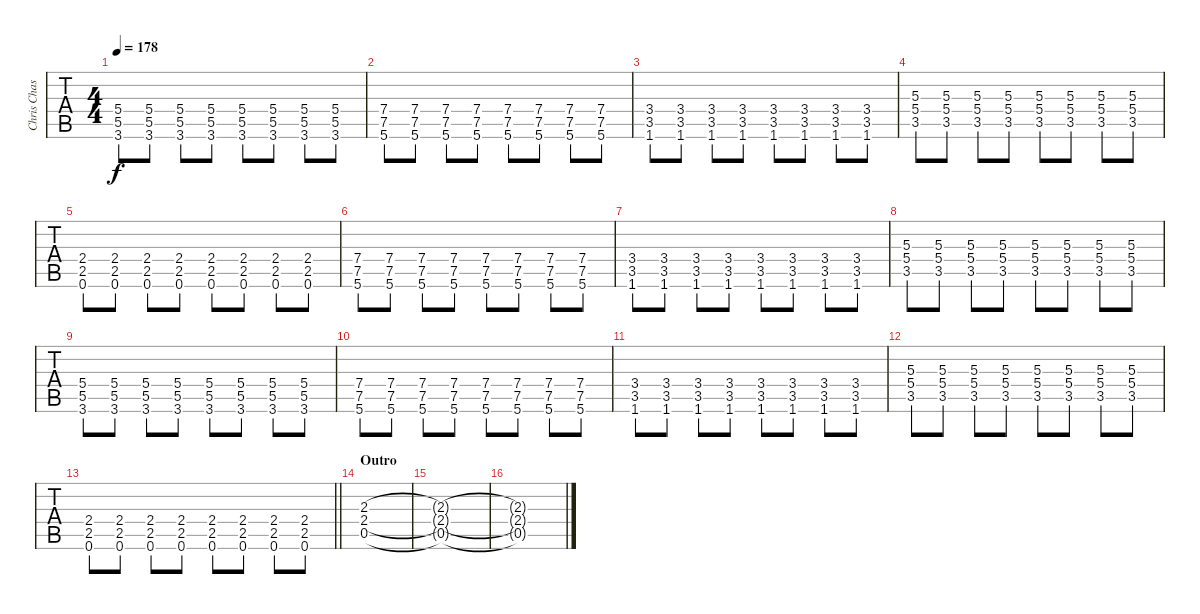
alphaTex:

\track ("Chris Chasse - Guitar One" "Chris Chas") {instrument distortionguitar}
\staff {tabs}
\tuning (Eb4 Bb3 Gb3 Db3 Ab2 Eb2) {hide}
\ts (4 4)
\tempo 178
\clef g2
\ks c
(5.4 5.5 3.6).8{dy f} (5.4 5.5 3.6).8 (5.4 5.5 3.6).8 (5.4 5.5 3.6).8 (5.4 5.5 3.6).8 (5.4 5.5 3.6).8 (5.4 5.5 3.6).8 (5.4 5.5 3.6).8 |
(7.4 7.5 5.6).8 (7.4 7.5 5.6).8 (7.4 7.5 5.6).8 (7.4 7.5 5.6).8 (7.4 7.5 5.6).8 (7.4 7.5 5.6).8 (7.4 7.5 5.6).8 (7.4 7.5 5.6).8 |
(3.4 3.5 1.6).8 (3.4 3.5 1.6).8 (3.4 3.5 1.6).8 (3.4 3.5 1.6).8 (3.4 3.5 1.6).8 (3.4 3.5 1.6).8 (3.4 3.5 1.6).8 (3.4 3.5 1.6).8 |
(5.3 5.4 3.5).8 (5.3 5.4 3.5).8 (5.3 5.4 3.5).8 (5.3 5.4 3.5).8 (5.3 5.4 3.5).8 (5.3 5.4 3.5).8 (5.3 5.4 3.5).8 (5.3 5.4 3.5).8 |
(2.4 2.5 0.6).8 (2.4 2.5 0.6).8 (2.4 2.5 0.6).8 (2.4 2.5 0.6).8 (2.4 2.5 0.6).8 (2.4 2.5 0.6).8 (2.4 2.5 0.6).8 (2.4 2.5 0.6).8 |
(7.4 7.5 5.6).8 (7.4 7.5 5.6).8 (7.4 7.5 5.6).8 (7.4 7.5 5.6).8 (7.4 7.5 5.6).8 (7.4 7.5 5.6).8 (7.4 7.5 5.6).8 (7.4 7.5 5.6).8 |
(3.4 3.5 1.6).8 (3.4 3.5 1.6).8 (3.4 3.5 1.6).8 (3.4 3.5 1.6).8 (3.4 3.5 1.6).8 (3.4 3.5 1.6).8 (3.4 3.5 1.6).8 (3.4 3.5 1.6).8 |
(5.3 5.4 3.5).8 (5.3 5.4 3.5).8 (5.3 5.4 3.5).8 (5.3 5.4 3.5).8 (5.3 5.4 3.5).8 (5.3 5.4 3.5).8 (5.3 5.4 3.5).8 (5.3 5.4 3.5).8 |
(5.4 5.5 3.6).8 (5.4 5.5 3.6).8 (5.4 5.5 3.6).8 (5.4 5.5 3.6).8 (5.4 5.5 3.6).8 (5.4 5.5 3.6).8 (5.4 5.5 3.6).8 (5.4 5.5 3.6).8 |
(7.4 7.5 5.6).8 (7.4 7.5 5.6).8 (7.4 7.5 5.6).8 (7.4 7.5 5.6).8 (7.4 7.5 5.6).8 (7.4 7.5 5.6).8 (7.4 7.5 5.6).8 (7.4 7.5 5.6).8 |
(3.4 3.5 1.6).8 (3.4 3.5 1.6).8 (3.4 3.5 1.6).8 (3.4 3.5 1.6).8 (3.4 3.5 1.6).8 (3.4 3.5 1.6).8 (3.4 3.5 1.6).8 (3.4 3.5 1.6).8 |
(5.3 5.4 3.5).8 (5.3 5.4 3.5).8 (5.3 5.4 3.5).8 (5.3 5.4 3.5).8 (5.3 5.4 3.5).8 (5.3 5.4 3.5).8 (5.3 5.4 3.5).8 (5.3 5.4 3.5).8 |
\barLineRight lightlight
(2.4 2.5 0.6).8 (2.4 2.5 0.6).8 (2.4 2.5 0.6).8 (2.4 2.5 0.6).8 (2.4 2.5 0.6).8 (2.4 2.5 0.6).8 (2.4 2.5 0.6).8 (2.4 2.5 0.6).8 |
\section ("" "Outro")
(2.3 2.4 0.5).1{volume 0} |
(2.3{t} 2.4{t} 0.5{t}).1 |
(2.3{t} 2.4{t} 0.5{t}).1
